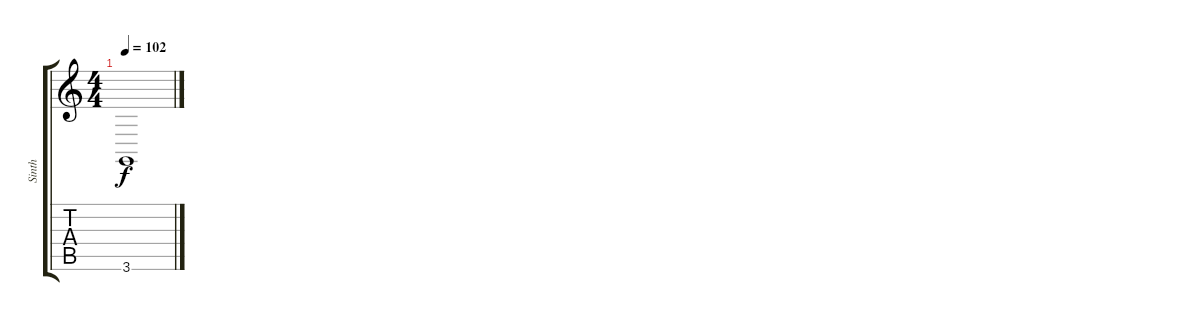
\track ("Sinth" "Sinth") {instrument lead2sawtooth}
\staff {score tabs}
\tuning (E4 B3 G3 D3 A2 E2) {hide}
\ts (4 4)
\tempo 102
\clef g2
\ks c
3.6{t}.1{dy f}
